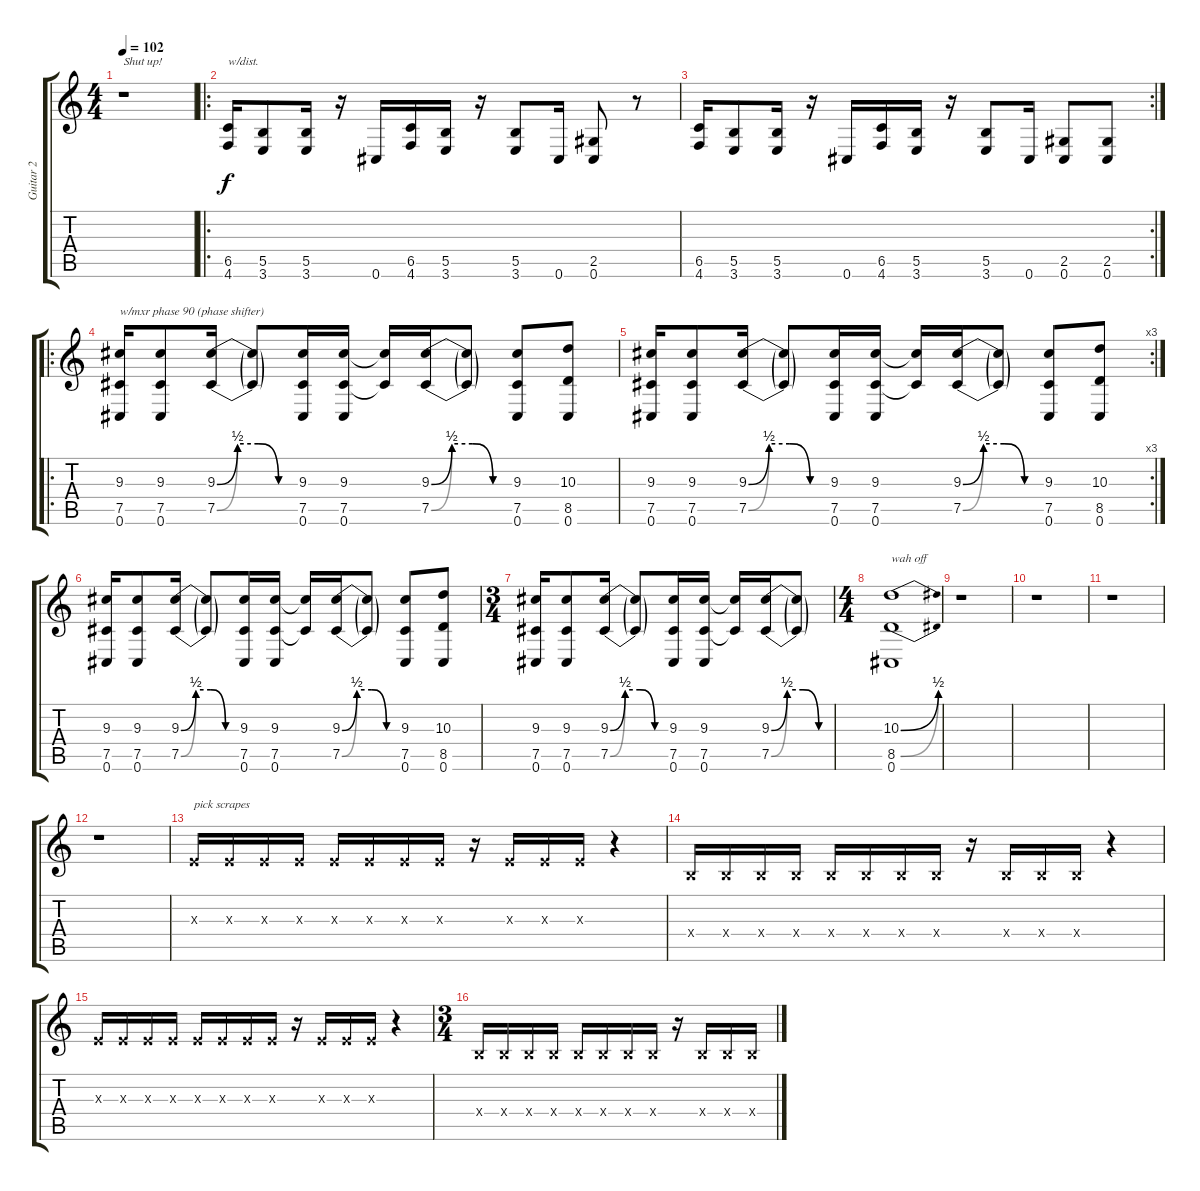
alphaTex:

\track ("Guitar 2" "Guitar 2") {instrument distortionguitar}
\staff {score tabs}
\tuning (Db4 Ab3 E3 B2 Gb2 Db2) {hide}
\ts (4 4)
\tempo 102
\clef g2
\ks c
r.1{txt "Shut up!" dy f instrument distortionguitar} |
\ro
(6.5 4.6).16{txt "w/dist."} (5.5 3.6).8 (5.5 3.6).16 r.16 0.6.16 (6.5 4.6).16 (5.5 3.6).16 r.16 (5.5 3.6).8 0.6.16 (2.5 0.6).8 r.8 |
\rc 2
(6.5 4.6).16 (5.5 3.6).8 (5.5 3.6).16 r.16 0.6.16 (6.5 4.6).16 (5.5 3.6).16 r.16 (5.5 3.6).8 0.6.16 (2.5 0.6).8 (2.5 0.6).8 |
\ro
(9.3 7.5 0.6).16{txt "w/mxr phase 90 (phase shifter)"} (9.3 7.5 0.6).8 (9.3{be (custom 0 0 15 2 30 2 45 0 60 0)} 7.5{be (custom 0 0 15 2 30 2 45 0 60 0)}).16 (9.3{t} 7.5{t}).8 (9.3 7.5 0.6).16 (9.3 7.5 0.6).16 (9.3{t} 7.5{t}).16 (9.3{be (custom 0 0 15 2 30 2 45 0 60 0)} 7.5{be (custom 0 0 15 2 30 2 45 0 60 0)}).16 (9.3{t} 7.5{t}).8 (9.3 7.5 0.6).8 (10.3 8.5 0.6).8 |
\rc 3
(9.3 7.5 0.6).16 (9.3 7.5 0.6).8 (9.3{be (custom 0 0 15 2 30 2 45 0 60 0)} 7.5{be (custom 0 0 15 2 30 2 45 0 60 0)}).16 (9.3{t} 7.5{t}).8 (9.3 7.5 0.6).16 (9.3 7.5 0.6).16 (9.3{t} 7.5{t}).16 (9.3{be (custom 0 0 15 2 30 2 45 0 60 0)} 7.5{be (custom 0 0 15 2 30 2 45 0 60 0)}).16 (9.3{t} 7.5{t}).8 (9.3 7.5 0.6).8 (10.3 8.5 0.6).8 |
(9.3 7.5 0.6).16 (9.3 7.5 0.6).8 (9.3{be (custom 0 0 15 2 30 2 45 0 60 0)} 7.5{be (custom 0 0 15 2 30 2 45 0 60 0)}).16 (9.3{t} 7.5{t}).8 (9.3 7.5 0.6).16 (9.3 7.5 0.6).16 (9.3{t} 7.5{t}).16 (9.3{be (custom 0 0 15 2 30 2 45 0 60 0)} 7.5{be (custom 0 0 15 2 30 2 45 0 60 0)}).16 (9.3{t} 7.5{t}).8 (9.3 7.5 0.6).8 (10.3 8.5 0.6).8 |
\ts (3 4)
(9.3 7.5 0.6).16 (9.3 7.5 0.6).8 (9.3{be (custom 0 0 15 2 30 2 45 0 60 0)} 7.5{be (custom 0 0 15 2 30 2 45 0 60 0)}).16 (9.3{t} 7.5{t}).8 (9.3 7.5 0.6).16 (9.3 7.5 0.6).16 (9.3{t} 7.5{t}).16 (9.3{be (custom 0 0 15 2 30 2 45 0 60 0)} 7.5{be (custom 0 0 15 2 30 2 45 0 60 0)}).16 (9.3{t} 7.5{t}).8 |
\ts (4 4)
(10.3{be (bend 0 0 60 2)} 8.5{be (bend 0 0 60 2)} 0.6).1{txt "wah off"} |
r.1 |
r.1 |
r.1 |
r.1 |
0.3{x}.16{txt "pick scrapes"} 0.3{x}.16 0.3{x}.16 0.3{x}.16 0.3{x}.16 0.3{x}.16 0.3{x}.16 0.3{x}.16 r.16 0.3{x}.16 0.3{x}.16 0.3{x}.16 r.4 |
0.4{x}.16 0.4{x}.16 0.4{x}.16 0.4{x}.16 0.4{x}.16 0.4{x}.16 0.4{x}.16 0.4{x}.16 r.16 0.4{x}.16 0.4{x}.16 0.4{x}.16 r.4 |
0.3{x}.16 0.3{x}.16 0.3{x}.16 0.3{x}.16 0.3{x}.16 0.3{x}.16 0.3{x}.16 0.3{x}.16 r.16 0.3{x}.16 0.3{x}.16 0.3{x}.16 r.4 |
\ts (3 4)
0.4{x}.16 0.4{x}.16 0.4{x}.16 0.4{x}.16 0.4{x}.16 0.4{x}.16 0.4{x}.16 0.4{x}.16 r.16 0.4{x}.16 0.4{x}.16 0.4{x}.16
